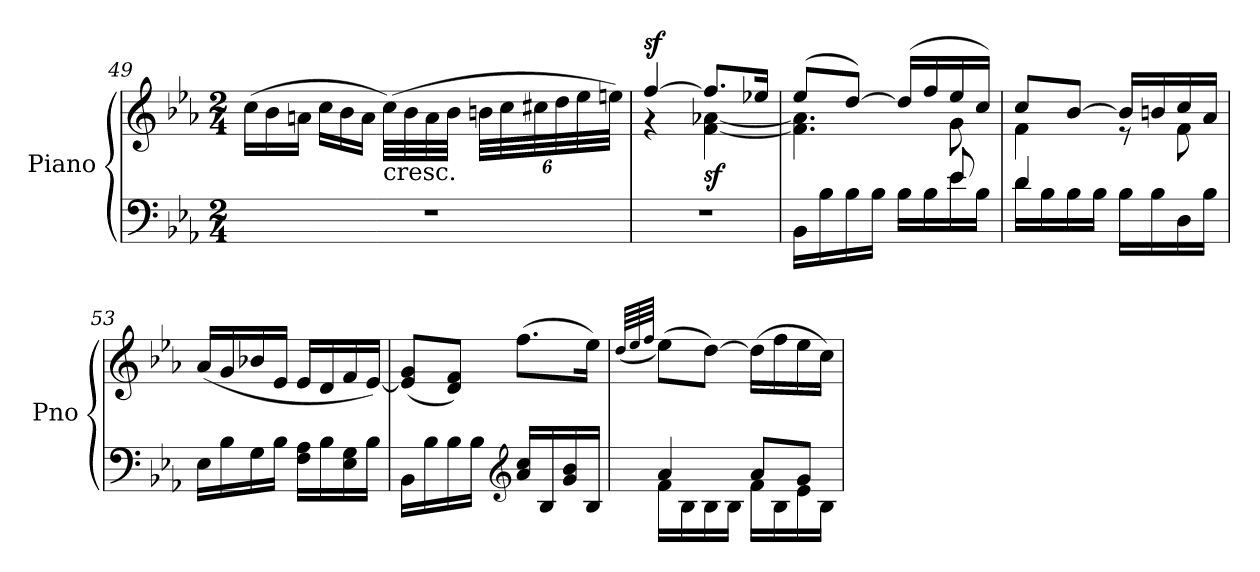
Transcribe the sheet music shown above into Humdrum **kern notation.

**kern	**kern	**dynam
*part1	*part1	*part1
*staff2	*staff1	*staff1/2
*I"Piano	*	*
*I'Pno	*	*
*clefF4	*clefG2	*
*k[b-e-a-]	*k[b-e-a-]	*
*E-:	*E-:	*
*M2/4	*M2/4	*
*	*Xtuplet	*
=49	=49	=49
2r	(>24cc\LL	.
.	24b-\	.
.	24an\JJ	.
.	24cc\LL	.
.	24b-\	.
.	24a\JJ	.
!	!LO:TX:b:t=cresc.	!
.	(>32cc\LLL)	.
.	32b-\	.
.	32a\	.
.	32b-\JJJ	.
*	*tuplet	*
*	*Xbrackettup	*
.	48bn\LLL	.
.	48cc\	.
.	48cc#X\	.
.	48dd\	.
.	48ee-\	.
.	48een\JJJ)	.
!!LO:PB:g=z
=50	=50	=50
*	*^	*
!	!	!	!LO:DY:a
2r	[4ff/	4rg	sf
!	!	!	!LO:DY:b
.	8.ff/L]	[4f\ [4a-X\	sf
.	16ee-X/Jk	.	.
=51	=51	=51	=51
*^	*	*	*
16BB-\LL	4.ryy	(>8ee-/L	4.f\] 4.a-\]	.
16B-\	.	.	.	.
16B-\	.	[8dd/J)	.	.
16B-\JJ	.	.	.	.
16B-\LL	.	(>16dd/LL]	.	.
16B-\	.	16ff/	.	.
16e-\	8e-/	16ee-/	8g\	.
16B-\JJ	.	16cc/JJ)	.	.
=52	=52	=52	=52	=52
16d\LL	4d/	8cc/L	4f\	.
16B-\	.	.	.	.
16B-\	.	[8b-/J	.	.
16B-\JJ	.	.	.	.
16B-\LL	4ryy	16b-/LL]	8re	.
16B-\	.	16bn/	.	.
16D\	.	16cc/	8f\	.
16B-\JJ	.	16a-/JJ	.	.
*v	*v	*	*	*
*	*v	*v	*
=53	=53	=53
16E-\LL	(<16a-/LL	.
16B-\	16g/	.
16G\	16b-X/	.
16B-\JJ	16e-/JJ	.
16F\ 16A-\LL	16e-/LL	.
16B-\	16d/	.
16E-\ 16G\	16f/	.
16B-\JJ	[16e-/JJ)	.
=54	=54	=54
16BB-\LL	(<8e-/] 8g/L	.
16B-\	.	.
16B-\	8d/ 8f/J)	.
16B-\JJ	.	.
*clefG2	*	*
16a-/ 16cc/LL	(>8.ff\L	.
16B-/	.	.
16g/ 16b-/	.	.
16B-/JJ	16ee-\Jk)	.
!!LO:LB:g=z
=55	=55	=55
.	(<64qdd/LLLL	.
.	64qee-/	.
.	64qff/JJJJ	.
*^	*	*
4a-/	16f\LL	(>8ee-\L)	.
.	16B-\	.	.
.	16B-\	[8dd\J)	.
.	16B-\JJ	.	.
8a-/L	16f\LL	(>16dd\LL]	.
.	16B-\	16ff\	.
8g/J	16e-\	16ee-\	.
.	16B-\JJ	16cc\JJ)	.
*v	*v	*	*
=	=	=
*-	*-	*-
